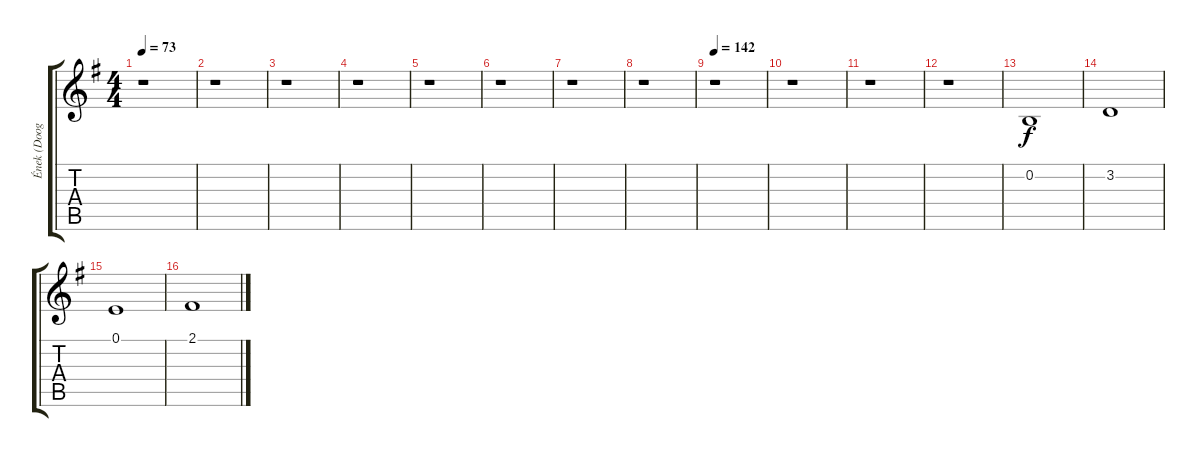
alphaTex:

\track ("Ének (Doogie White)" "Ének (Doog") {instrument tenorsax}
\staff {score tabs}
\tuning (E4 B3 G3 D3 A2 E2) {hide}
\ts (4 4)
\tempo 73
\clef g2
\ks g
r.1{dy f} |
r.1 |
r.1 |
r.1 |
r.1 |
r.1 |
r.1 |
r.1 |
\tempo 142
r.1 |
r.1 |
r.1 |
r.1 |
0.2.1 |
3.2.1 |
0.1.1 |
2.1.1
